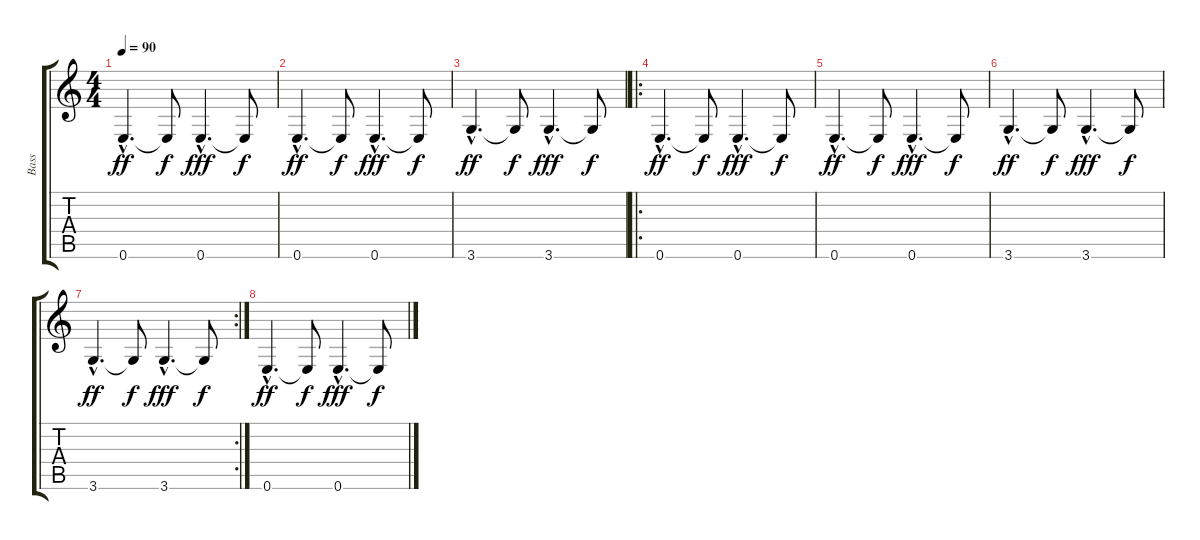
\track ("Bass" "Bass") {instrument electricbassfinger}
\staff {score tabs}
\tuning (E4 B3 G3 D3 A2 E2) {hide}
\ts (4 4)
\tempo 90
\clef g2
\ks c
0.6{hac}.4{d dy ff} 0.6{t}.8{dy f} 0.6{hac}.4{d dy fff} 0.6{t}.8{dy f} |
0.6{hac}.4{d dy ff} 0.6{t}.8{dy f} 0.6{hac}.4{d dy fff} 0.6{t}.8{dy f} |
3.6{hac}.4{d dy ff} 3.6{t}.8{dy f} 3.6{hac}.4{d dy fff} 3.6{t}.8{dy f} |
\ro
0.6{hac}.4{d dy ff} 0.6{t}.8{dy f} 0.6{hac}.4{d dy fff} 0.6{t}.8{dy f} |
0.6{hac}.4{d dy ff} 0.6{t}.8{dy f} 0.6{hac}.4{d dy fff} 0.6{t}.8{dy f} |
3.6{hac}.4{d dy ff} 3.6{t}.8{dy f} 3.6{hac}.4{d dy fff} 3.6{t}.8{dy f} |
\rc 2
3.6{hac}.4{d dy ff} 3.6{t}.8{dy f} 3.6{hac}.4{d dy fff} 3.6{t}.8{dy f} |
0.6{hac}.4{d dy ff} 0.6{t}.8{dy f} 0.6{hac}.4{d dy fff} 0.6{t}.8{dy f}
